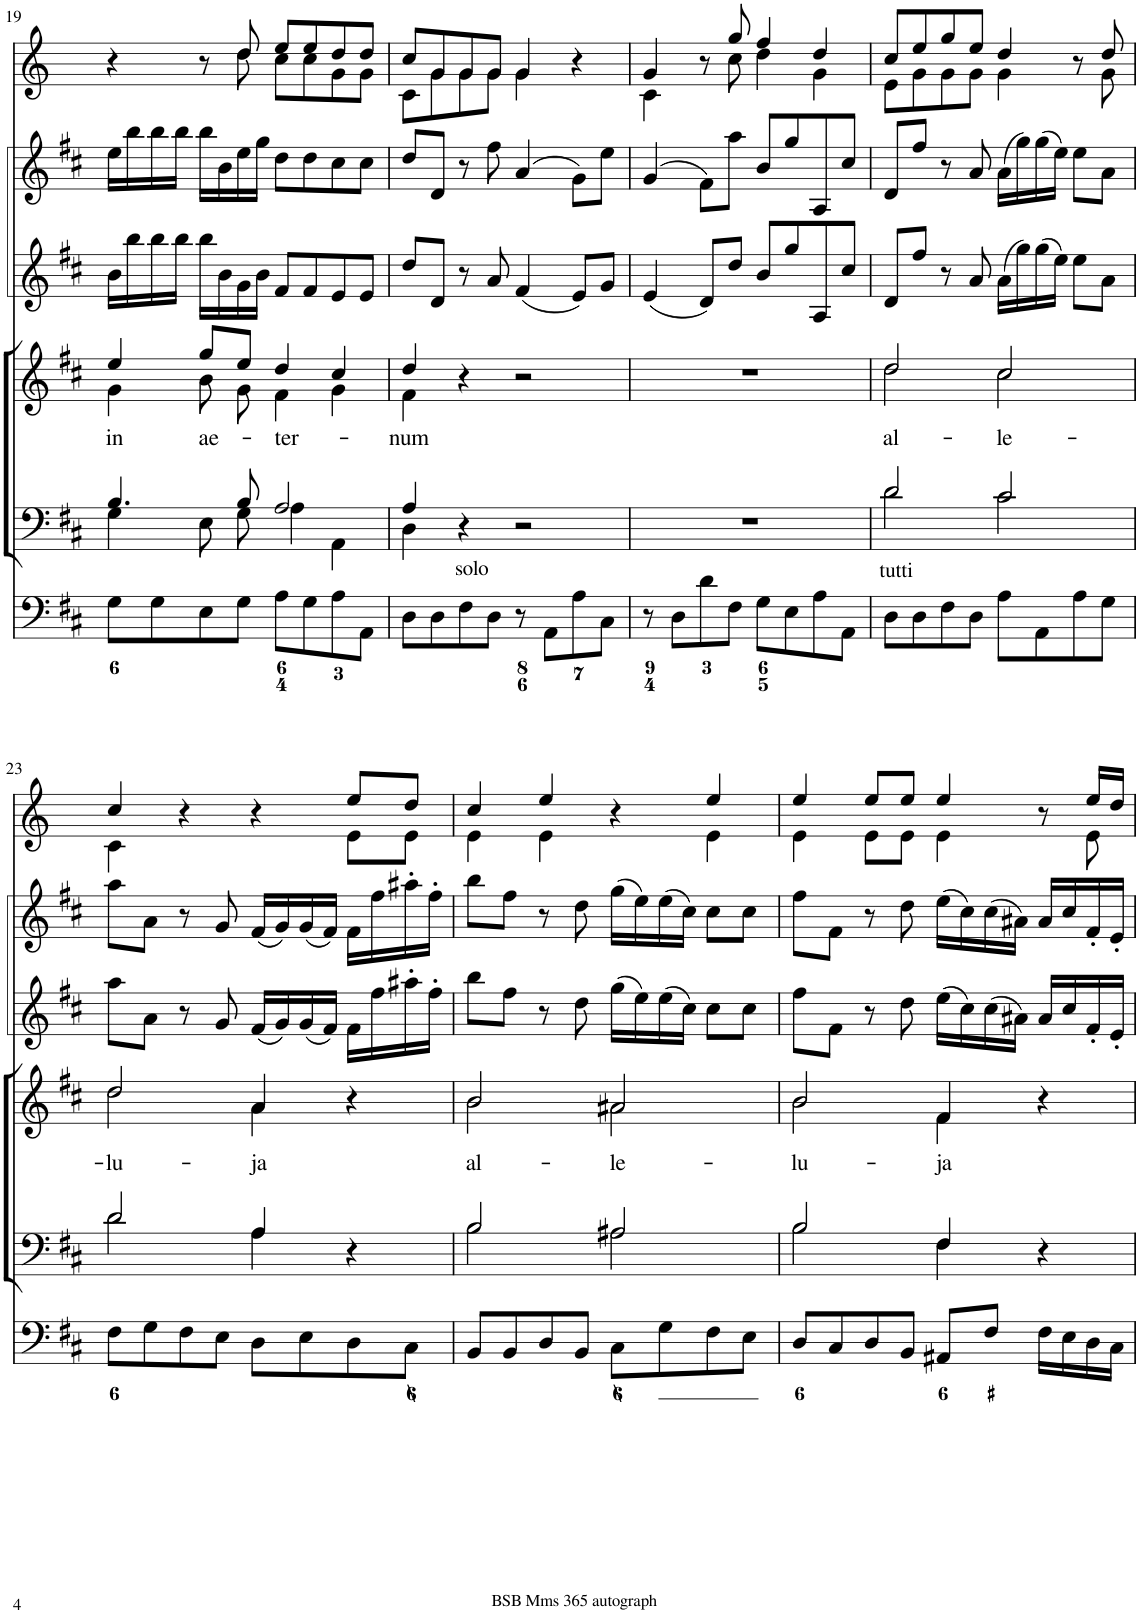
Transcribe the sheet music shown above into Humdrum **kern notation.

**kern	**kern	**kern	**text	**kern	**kern	**kern
*part6	*part5	*part4	*part4	*part3	*part2	*part1
*staff6	*staff5	*staff4	*staff4	*staff3	*staff2	*staff1
*I"Organ	*I"Voice	*I"Voice	*	*I"Violin	*I"Violin	*I"C in D
*	*	*	*	*I'Vln	*I'Vln	*
!!LO:PB:g=z
*clefF4	*clefF4	*clefG2	*	*clefG2	*clefG2	*clefG2
*	*	*	*	*	*	*Trd-1c-2
*k[f#c#]	*k[f#c#]	*k[f#c#]	*	*k[f#c#]	*k[f#c#]	*k[]
*M4/4	*M4/4	*M4/4	*	*M4/4	*M4/4	*M4/4
*met(c)	*met(c)	*met(c)	*	*met(c)	*met(c)	*met(c)
=19	=19	=19	=19	=19	=19	=19
*	*^	*	*	*	*	*
!	!	!	!	!LO:LY:b	!	!	!
*	*	*	*^	*	*	*	*^
8G\L	4.B/	4G\	4ee/	4g\	in	16b\LL	16ee\LL	4r	4.ryy
.	.	.	.	.	.	16bb\	16bb\	.	.
8G\	.	.	.	.	.	16bb\	16bb\	.	.
.	.	.	.	.	.	16bb\JJ	16bb\JJ	.	.
!	!	!	!	!	!LO:LY:b	!	!	!	!
8E\	.	8E\L	8gg/L	8b\	ae-	16bb\LL	16bb\LL	8r	.
.	.	.	.	.	.	16b\	16b\	.	.
8G\J	8B/	8G\J	8ee/J	8g\	.	16g\	16ee\	8dd/	8dd\
.	.	.	.	.	.	16b\JJ	16gg\JJ	.	.
!	!	!	!	!	!LO:LY:b	!	!	!	!
8A\L	2A/	4A\	4dd/	4f#\	-ter-	8f#/L	8dd\L	8ee/L	8cc\L
8G\	.	.	.	.	.	8f#/	8dd\	8ee/	8cc\
8A\	.	4AA\	4cc#/	4g\	.	8e/	8cc#\	8dd/	8g\
8AA\J	.	.	.	.	.	8e/J	8cc#\J	8dd/J	8g\J
=20	=20	=20	=20	=20	=20	=20	=20	=20	=20
!	!	!	!	!	!LO:LY:b	!	!	!	!
8D\L	4A/	4D\	4dd/	4f#\	-num	8dd/L	8dd/L	8cc/L	8c\L
8D\	.	.	.	.	.	8d/J	8d/J	8g/	8g\
!LO:TX:a:t=solo	!	!	!	!	!	!	!	!	!
8F#\	4r	2.ryy	4r	2.ryy	.	8r	8r	8g/	8g\
8D\J	.	.	.	.	.	8a/	8ff#\	8g/J	8g\J
8r	2r	.	2r	.	.	(4f#/	(4a/	4g/	4g\
8AA\L	.	.	.	.	.	.	.	.	.
8A\	.	.	.	.	.	8e/L)	8g\L)	4r	4ryy
8C#\J	.	.	.	.	.	8g/J	8ee\J	.	.
*	*v	*v	*	*	*	*	*	*	*
*	*	*v	*v	*	*	*	*	*
=21	=21	=21	=21	=21	=21	=21	=21
8r	1r	1r	.	(4e/	(4g/	4g/	4c\
8D\L	.	.	.	.	.	.	.
8d\	.	.	.	8d/L)	8f#\L)	8r	8ryy
8F#\J	.	.	.	8dd/J	8aa\J	8gg/	8cc\
8G\L	.	.	.	8b/L	8b/L	4ff/	4dd\
8E\	.	.	.	8gg/	8gg/	.	.
8A\	.	.	.	8A/	8A/	4dd/	4g\
8AA\J	.	.	.	8cc#/J	8cc#/J	.	.
=22	=22	=22	=22	=22	=22	=22	=22
*	*^	*	*	*	*	*	*
!LO:TX:a:t=tutti	!	!	!	!	!	!	!	!
!	!	!	!	!LO:LY:b	!	!	!	!
*	*	*	*^	*	*	*	*	*
8D\L	2d/	2d\	2dd/	2dd\	al-	8d/L	8d/L	8cc/L	8e\L
8D\	.	.	.	.	.	8ff#/J	8ff#/J	8ee/	8g\
8F#\	.	.	.	.	.	8r	8r	8gg/	8g\
8D\J	.	.	.	.	.	8a/	8a/	8ee/J	8g\J
!	!	!	!	!	!LO:LY:b	!	!	!	!
8A\L	2c#/	2c#\	2cc#/	2cc#\	-le-	(16a\LL	(16a\LL	4dd/	4g\
.	.	.	.	.	.	16gg\)	16gg\)	.	.
8AA\	.	.	.	.	.	(16gg\	(16gg\	.	.
.	.	.	.	.	.	16ee\JJ)	16ee\JJ)	.	.
8A\	.	.	.	.	.	8ee\L	8ee\L	8r	8ryy
8G\J	.	.	.	.	.	8a\J	8a\J	8dd/	8g\
!!LO:LB:g=z	!!
=23	=23	=23	=23	=23	=23	=23	=23	=23	=23
!	!	!	!	!	!LO:LY:b	!	!	!	!
8F#\L	2d/	2d\	2dd/	2dd\	-lu-	8aa\L	8aa\L	4cc/	4c\
8G\	.	.	.	.	.	8a\J	8a\J	.	.
8F#\	.	.	.	.	.	8r	8r	4r	2ryy
8E\J	.	.	.	.	.	8g/	8g/	.	.
!	!	!	!	!	!LO:LY:b	!	!	!	!
8D\L	4A/	4A\	4a/	4a\	-ja	(16f#/LL	(16f#/LL	4r	.
.	.	.	.	.	.	16g/)	16g/)	.	.
8E\	.	.	.	.	.	(16g/	(16g/	.	.
.	.	.	.	.	.	16f#/JJ)	16f#/JJ)	.	.
8D\	4r	4ryy	4r	4ryy	.	16f#\LL	16f#\LL	8ee/L	8e\L
.	.	.	.	.	.	16ff#\	16ff#\	.	.
8C#\J	.	.	.	.	.	16aa#X'\	16aa#X'\	8dd/J	8e\J
.	.	.	.	.	.	16ff#'\JJ	16ff#'\JJ	.	.
=24	=24	=24	=24	=24	=24	=24	=24	=24	=24
!	!	!	!	!	!LO:LY:b	!	!	!	!
8BB/L	2B/	2B\	2b/	2b\	al-	8bb\L	8bb\L	4cc/	4e\
8BB/	.	.	.	.	.	8ff#\J	8ff#\J	.	.
8D/	.	.	.	.	.	8r	8r	4ee/	4e\
8BB/J	.	.	.	.	.	8dd\	8dd\	.	.
!	!	!	!	!	!LO:LY:b	!	!	!	!
8C#\L	2A#X/	2A#\	2a#X/	2a#\	-le-	(16gg\LL	(16gg\LL	4r	4ryy
.	.	.	.	.	.	16ee\)	16ee\)	.	.
8G\	.	.	.	.	.	(16ee\	(16ee\	.	.
.	.	.	.	.	.	16cc#\JJ)	16cc#\JJ)	.	.
8F#\	.	.	.	.	.	8cc#\L	8cc#\L	4ee/	4e\
8E\J	.	.	.	.	.	8cc#\J	8cc#\J	.	.
=25	=25	=25	=25	=25	=25	=25	=25	=25	=25
!	!	!	!	!	!LO:LY:b	!	!	!	!
8D/L	2B/	2B\	2b/	2b\	-lu-	8ff#\L	8ff#\L	4ee/	4e\
8C#/	.	.	.	.	.	8f#\J	8f#\J	.	.
8D/	.	.	.	.	.	8r	8r	8ee/L	8e\L
8BB/J	.	.	.	.	.	8dd\	8dd\	8ee/J	8e\J
!	!	!	!	!	!LO:LY:b	!	!	!	!
8AA#X/L	4F#/	4F#\	4f#/	4f#\	-ja	(16ee\LL	(16ee\LL	4ee/	4e\
.	.	.	.	.	.	16cc#\)	16cc#\)	.	.
8F#/J	.	.	.	.	.	(16cc#\	(16cc#\	.	.
.	.	.	.	.	.	16a#X\JJ)	16a#X\JJ)	.	.
16F#\LL	4r	4ryy	4r	4ryy	.	16a#/LL	16a#/LL	8r	8ryy
16E\	.	.	.	.	.	16cc#/	16cc#/	.	.
16D\	.	.	.	.	.	16f#'/	16f#'/	16ee/LL	8e\
16C#\JJ	.	.	.	.	.	16e'/JJ	16e'/JJ	16dd/JJ	.
*	*v	*v	*	*	*	*	*	*v	*v
*	*	*v	*v	*	*	*	*
=	=	=	=	=	=	=
*-	*-	*-	*-	*-	*-	*-
